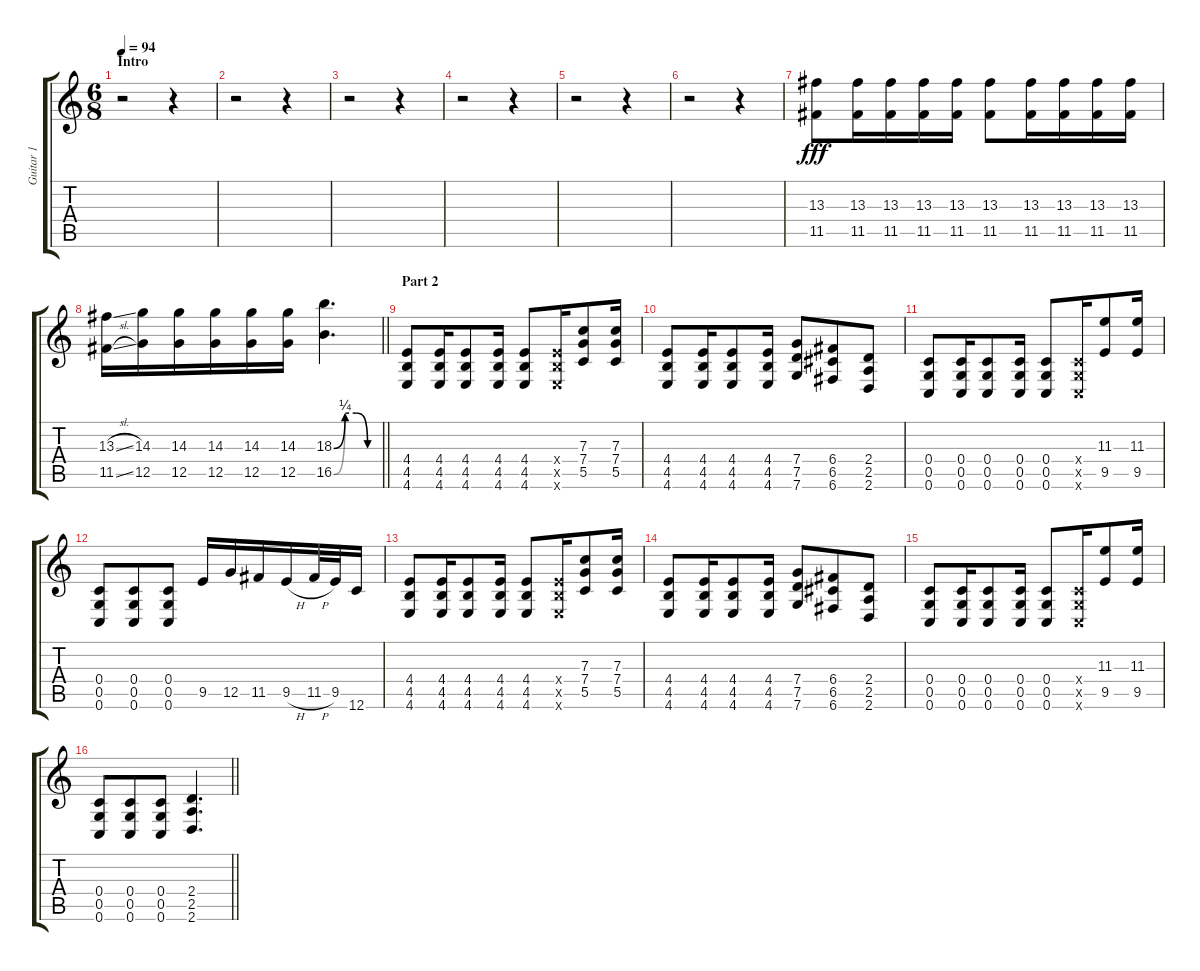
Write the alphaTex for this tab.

\track ("Guitar 1" "Guitar 1") {instrument overdrivenguitar}
\staff {score tabs}
\tuning (D4 A3 F3 C3 G2 C2) {hide}
\ts (6 8)
\section ("" "Intro")
\tempo 94
\clef g2
\ks c
r.2{dy fff instrument overdrivenguitar} r.4 |
r.2 r.4 |
r.2 r.4 |
r.2 r.4 |
r.2 r.4 |
r.2 r.4 |
(13.3 11.5).8 (13.3 11.5).16 (13.3 11.5).16 (13.3 11.5).16 (13.3 11.5).16 (13.3 11.5).8 (13.3 11.5).16 (13.3 11.5).16 (13.3 11.5).16 (13.3 11.5).16 |
\barLineRight lightlight
(13.3{sl} 11.5{sl}).16 (14.3 12.5).16 (14.3 12.5).16 (14.3 12.5).16 (14.3 12.5).16 (14.3 12.5).16 (18.3{be (custom 0 0 15 1 30 1 45 0 60 0)} 16.5{be (custom 0 0 15 1 30 1 45 0 60 0)}).4{d} |
\section ("" "Part 2")
(4.4 4.5 4.6).8 (4.4 4.5 4.6).16 (4.4 4.5 4.6).8 (4.4 4.5 4.6).16 (4.4 4.5 4.6).8 (4.4{x} 4.5{x} 4.6{x}).16 (7.3 7.4 5.5).8 (7.3 7.4 5.5).16 |
(4.4 4.5 4.6).8 (4.4 4.5 4.6).16 (4.4 4.5 4.6).8 (4.4 4.5 4.6).16 (7.4 7.5 7.6).8 (6.4 6.5 6.6).8 (2.4 2.5 2.6).8 |
(0.4 0.5 0.6).8 (0.4 0.5 0.6).16 (0.4 0.5 0.6).8 (0.4 0.5 0.6).16 (0.4 0.5 0.6).8 (0.4{x} 0.5{x} 0.6{x}).16 (11.3 9.5).8 (11.3 9.5).16 |
(0.4 0.5 0.6).8 (0.4 0.5 0.6).8 (0.4 0.5 0.6).8 9.5.16 12.5.16 11.5.16 9.5{h}.16 11.5{h}.32 9.5.32 12.6.16 |
(4.4 4.5 4.6).8 (4.4 4.5 4.6).16 (4.4 4.5 4.6).8 (4.4 4.5 4.6).16 (4.4 4.5 4.6).8 (4.4{x} 4.5{x} 4.6{x}).16 (7.3 7.4 5.5).8 (7.3 7.4 5.5).16 |
(4.4 4.5 4.6).8 (4.4 4.5 4.6).16 (4.4 4.5 4.6).8 (4.4 4.5 4.6).16 (7.4 7.5 7.6).8 (6.4 6.5 6.6).8 (2.4 2.5 2.6).8 |
(0.4 0.5 0.6).8 (0.4 0.5 0.6).16 (0.4 0.5 0.6).8 (0.4 0.5 0.6).16 (0.4 0.5 0.6).8 (0.4{x} 0.5{x} 0.6{x}).16 (11.3 9.5).8 (11.3 9.5).16 |
\barLineRight lightlight
(0.4 0.5 0.6).8 (0.4 0.5 0.6).8 (0.4 0.5 0.6).8 (2.4 2.5 2.6).4{d}
